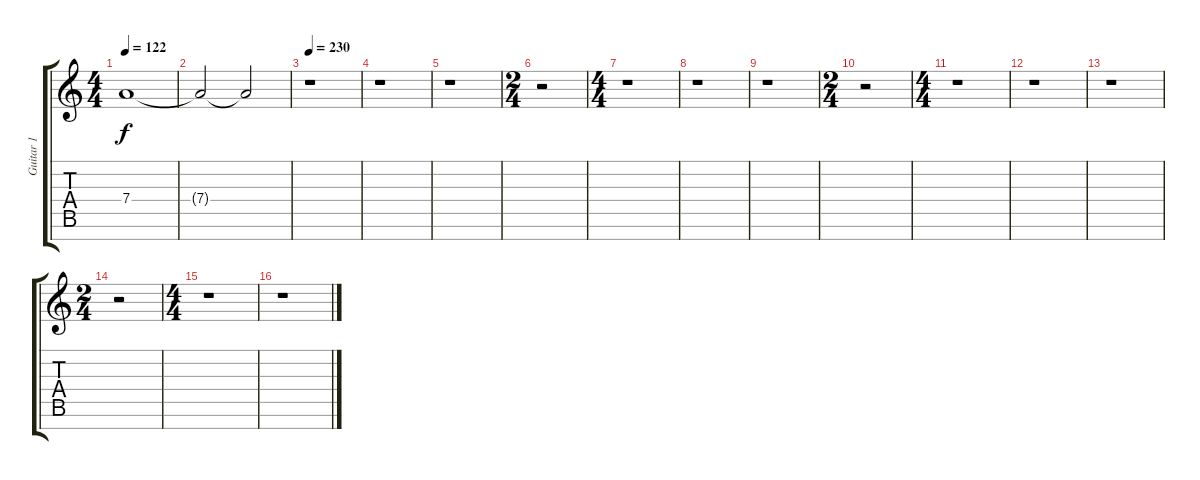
\track ("Guitar 1" "Guitar 1") {instrument electricguitarmuted}
\staff {score tabs}
\tuning (E4 B3 G3 D3 A2 E2 B1) {hide}
\ts (4 4)
\tempo 122
\clef g2
\ks c
7.4.1{dy f} |
7.4{t}.2 7.4{t}.2 |
\tempo 230
r.1 |
r.1 |
r.1 |
\ts (2 4)
r.2 |
\ts (4 4)
r.1 |
r.1 |
r.1 |
\ts (2 4)
r.2 |
\ts (4 4)
r.1 |
r.1 |
r.1 |
\ts (2 4)
r.2 |
\ts (4 4)
r.1 |
r.1
